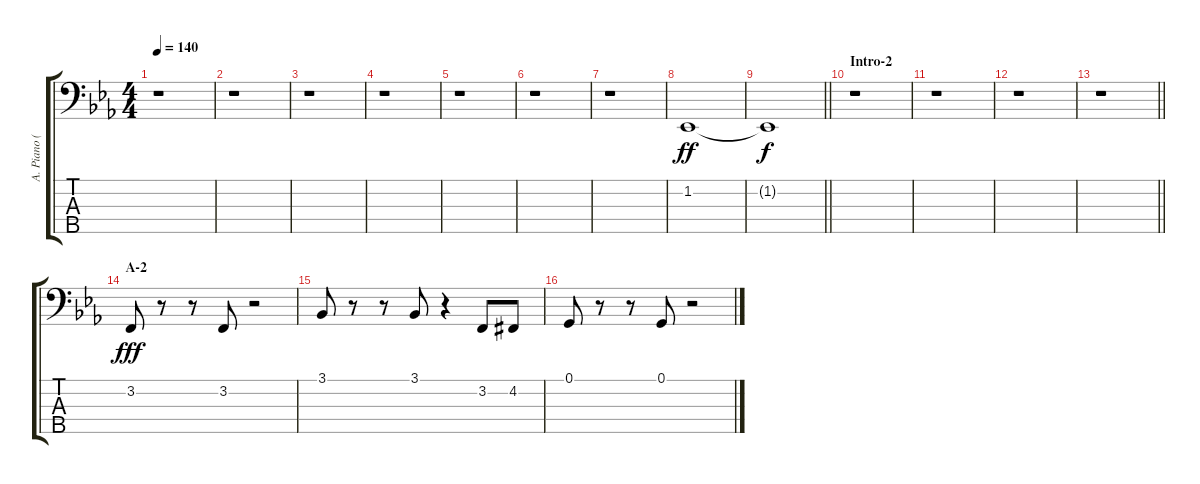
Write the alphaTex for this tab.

\track ("A. Piano (Left Hand)" "A. Piano (") {instrument acousticgrandpiano}
\staff {score tabs}
\tuning (G2 D2 A1 E1 B0) {hide}
\ts (4 4)
\tempo 140
\clef f4
\ks eb
r.1{dy ff} |
r.1 |
r.1 |
r.1 |
r.1 |
r.1 |
r.1 |
1.2.1 |
\barLineRight lightlight
1.2{t}.1{dy f} |
\section ("" "Intro-2")
r.1 |
r.1 |
r.1 |
\barLineRight lightlight
r.1 |
\section ("" "A-2")
3.2.8{dy fff} r.8 r.8 3.2.8 r.2 |
3.1.8 r.8 r.8 3.1.8 r.4 3.2.8 4.2{acc #}.8 |
0.1.8 r.8 r.8 0.1.8 r.2
